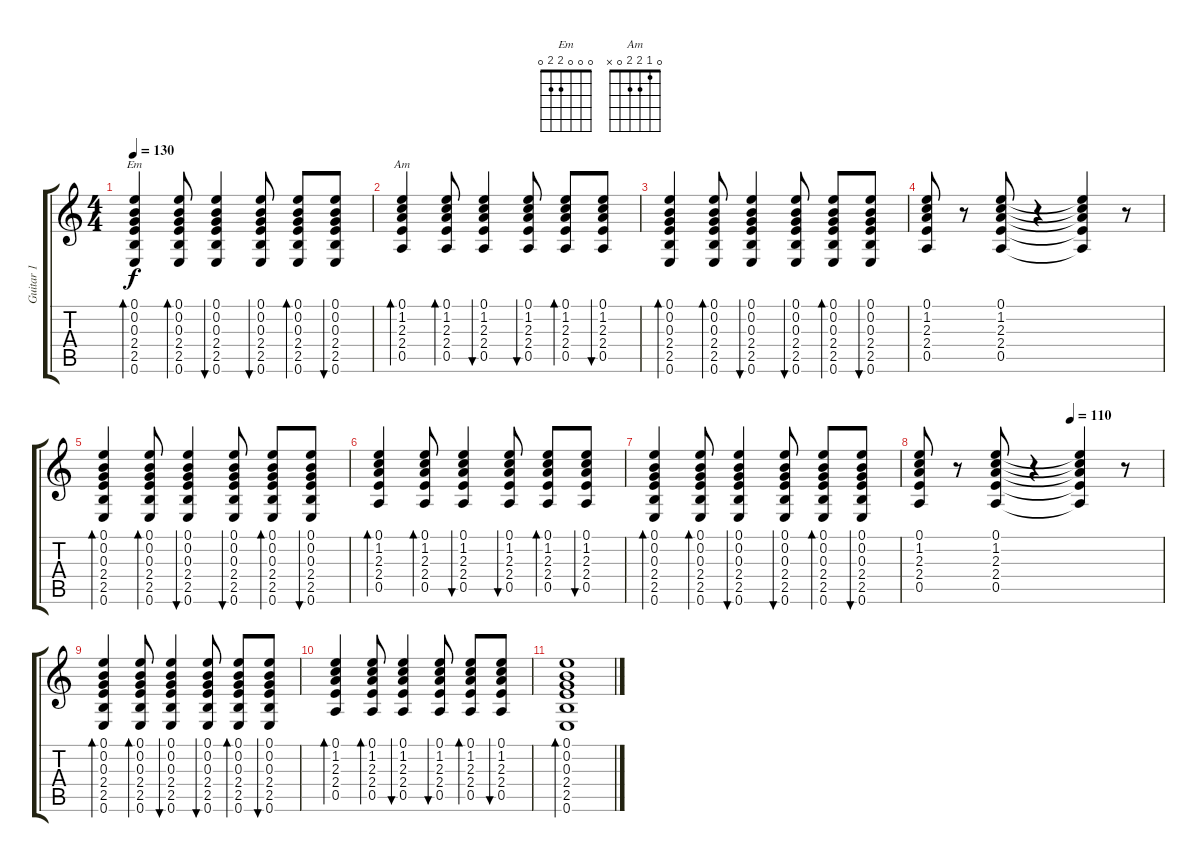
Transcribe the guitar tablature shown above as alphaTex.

\track ("Guitar 1" "Guitar 1") {instrument acousticguitarsteel}
\staff {score tabs}
\tuning (E4 B3 G3 D3 A2 E2) {hide}
\chord ("Em" 0 0 0 2 2 0)
\chord ("Am" 0 1 2 2 0 x)
\ts (4 4)
\tempo 130
\clef g2
\ks c
(0.1 0.2 0.3 2.4 2.5 0.6).4{bd 30 ch "Em" dy f} (0.1 0.2 0.3 2.4 2.5 0.6).8{bd 30} (0.1 0.2 0.3 2.4 2.5 0.6).4{bu 30} (0.1 0.2 0.3 2.4 2.5 0.6).8{bu 30} (0.1 0.2 0.3 2.4 2.5 0.6).8{bd 30} (0.1 0.2 0.3 2.4 2.5 0.6).8{bu 30} |
(0.1 1.2 2.3 2.4 0.5).4{bd 30 ch "Am"} (0.1 1.2 2.3 2.4 0.5).8{bd 30} (0.1 1.2 2.3 2.4 0.5).4{bu 30} (0.1 1.2 2.3 2.4 0.5).8{bu 30} (0.1 1.2 2.3 2.4 0.5).8{bd 30} (0.1 1.2 2.3 2.4 0.5).8{bu 30} |
(0.1 0.2 0.3 2.4 2.5 0.6).4{bd 30} (0.1 0.2 0.3 2.4 2.5 0.6).8{bd 30} (0.1 0.2 0.3 2.4 2.5 0.6).4{bu 30} (0.1 0.2 0.3 2.4 2.5 0.6).8{bu 30} (0.1 0.2 0.3 2.4 2.5 0.6).8{bd 30} (0.1 0.2 0.3 2.4 2.5 0.6).8{bu 30} |
(0.1 1.2 2.3 2.4 0.5).8 r.8 (0.1 1.2 2.3 2.4 0.5).8 r.4 (0.1{t} 1.2{t} 2.3{t} 2.4{t} 0.5{t}).4 r.8 |
(0.1 0.2 0.3 2.4 2.5 0.6).4{bd 30} (0.1 0.2 0.3 2.4 2.5 0.6).8{bd 30} (0.1 0.2 0.3 2.4 2.5 0.6).4{bu 30} (0.1 0.2 0.3 2.4 2.5 0.6).8{bu 30} (0.1 0.2 0.3 2.4 2.5 0.6).8{bd 30} (0.1 0.2 0.3 2.4 2.5 0.6).8{bu 30} |
(0.1 1.2 2.3 2.4 0.5).4{bd 30} (0.1 1.2 2.3 2.4 0.5).8{bd 30} (0.1 1.2 2.3 2.4 0.5).4{bu 30} (0.1 1.2 2.3 2.4 0.5).8{bu 30} (0.1 1.2 2.3 2.4 0.5).8{bd 30} (0.1 1.2 2.3 2.4 0.5).8{bu 30} |
(0.1 0.2 0.3 2.4 2.5 0.6).4{bd 30} (0.1 0.2 0.3 2.4 2.5 0.6).8{bd 30} (0.1 0.2 0.3 2.4 2.5 0.6).4{bu 30} (0.1 0.2 0.3 2.4 2.5 0.6).8{bu 30} (0.1 0.2 0.3 2.4 2.5 0.6).8{bd 30} (0.1 0.2 0.3 2.4 2.5 0.6).8{bu 30} |
\tempo (110 0.625)
(0.1 1.2 2.3 2.4 0.5).8 r.8 (0.1 1.2 2.3 2.4 0.5).8 r.4 (0.1{t} 1.2{t} 2.3{t} 2.4{t} 0.5{t}).4 r.8 |
(0.1 0.2 0.3 2.4 2.5 0.6).4{bd 30} (0.1 0.2 0.3 2.4 2.5 0.6).8{bd 30} (0.1 0.2 0.3 2.4 2.5 0.6).4{bu 30} (0.1 0.2 0.3 2.4 2.5 0.6).8{bu 30} (0.1 0.2 0.3 2.4 2.5 0.6).8{bd 30} (0.1 0.2 0.3 2.4 2.5 0.6).8{bu 30} |
(0.1 1.2 2.3 2.4 0.5).4{bd 30} (0.1 1.2 2.3 2.4 0.5).8{bd 30} (0.1 1.2 2.3 2.4 0.5).4{bu 30} (0.1 1.2 2.3 2.4 0.5).8{bu 30} (0.1 1.2 2.3 2.4 0.5).8{bd 30} (0.1 1.2 2.3 2.4 0.5).8{bu 30} |
(0.1 0.2 0.3 2.4 2.5 0.6).1{bd 30}
